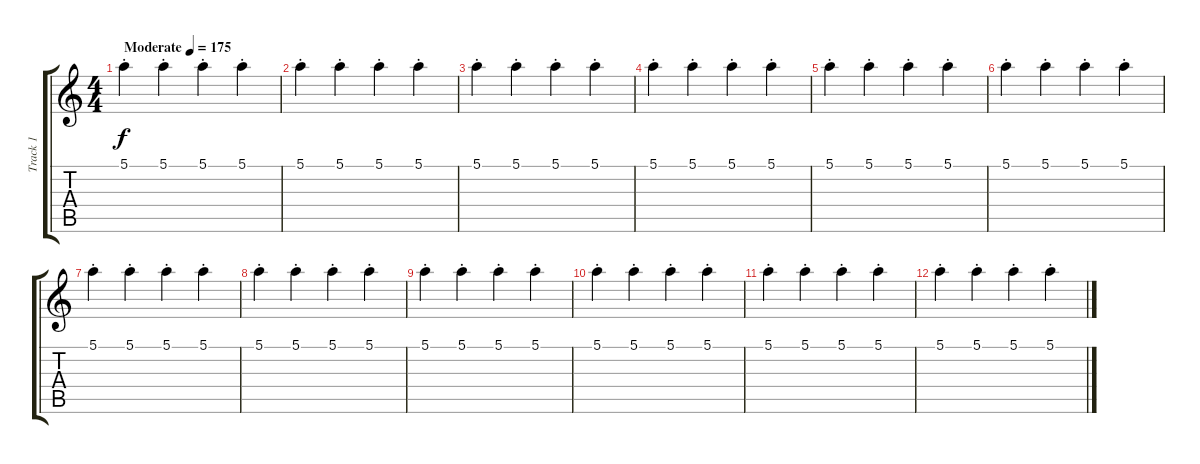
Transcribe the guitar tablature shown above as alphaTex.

\track ("Track 1" "Track 1") {instrument overdrivenguitar}
\staff {score tabs}
\tuning (E4 B3 G3 D3 A2 E2) {hide}
\ts (4 4)
\tempo (175 "Moderate")
\clef g2
\ks c
5.1{st}.4{dy f instrument overdrivenguitar} 5.1{st}.4 5.1{st}.4 5.1{st}.4 |
5.1{st}.4 5.1{st}.4 5.1{st}.4 5.1{st}.4 |
5.1{st}.4 5.1{st}.4 5.1{st}.4 5.1{st}.4 |
5.1{st}.4 5.1{st}.4 5.1{st}.4 5.1{st}.4 |
5.1{st}.4 5.1{st}.4 5.1{st}.4 5.1{st}.4 |
5.1{st}.4 5.1{st}.4 5.1{st}.4 5.1{st}.4 |
5.1{st}.4 5.1{st}.4 5.1{st}.4 5.1{st}.4 |
5.1{st}.4 5.1{st}.4 5.1{st}.4 5.1{st}.4 |
5.1{st}.4 5.1{st}.4 5.1{st}.4 5.1{st}.4 |
5.1{st}.4 5.1{st}.4 5.1{st}.4 5.1{st}.4 |
5.1{st}.4 5.1{st}.4 5.1{st}.4 5.1{st}.4 |
5.1{st}.4 5.1{st}.4 5.1{st}.4 5.1{st}.4
